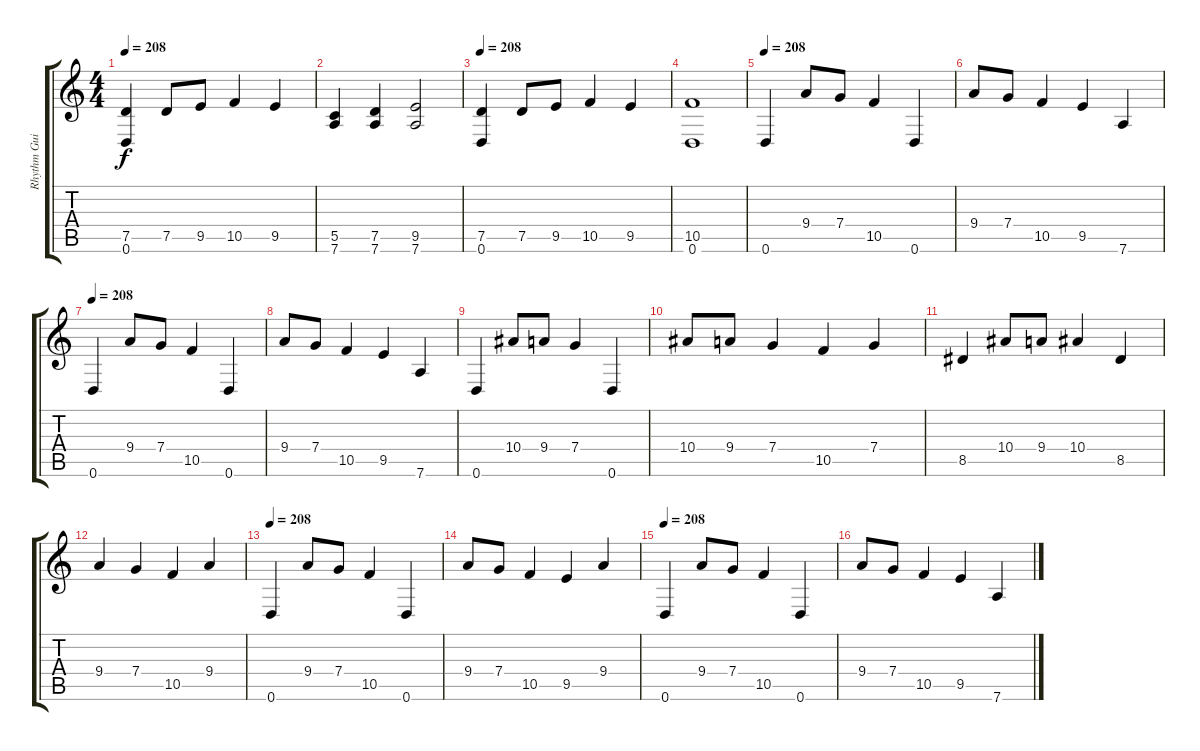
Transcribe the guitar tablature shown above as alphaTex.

\track ("Rhythm Guitar" "Rhythm Gui") {instrument distortionguitar}
\staff {score tabs}
\tuning (D4 A3 F3 C3 G2 D2) {hide}
\ts (4 4)
\tempo 208
\clef g2
\ks c
(7.5 0.6).4{dy f} 7.5.8 9.5.8 10.5.4 9.5.4 |
(5.5 7.6).4 (7.5 7.6).4 (9.5 7.6).2 |
\tempo 208
(7.5 0.6).4 7.5.8 9.5.8 10.5.4 9.5.4 |
(10.5 0.6).1 |
\tempo 208
0.6.4 9.4.8 7.4.8 10.5.4 0.6.4 |
9.4.8 7.4.8 10.5.4 9.5.4 7.6.4 |
\tempo 208
0.6.4 9.4.8 7.4.8 10.5.4 0.6.4 |
9.4.8 7.4.8 10.5.4 9.5.4 7.6.4 |
0.6.4 10.4.8 9.4.8 7.4.4 0.6.4 |
10.4.8 9.4.8 7.4.4 10.5.4 7.4.4 |
8.5.4 10.4.8 9.4.8 10.4.4 8.5.4 |
9.4.4 7.4.4 10.5.4 9.4.4 |
\tempo 208
0.6.4 9.4.8 7.4.8 10.5.4 0.6.4 |
9.4.8 7.4.8 10.5.4 9.5.4 9.4.4 |
\tempo 208
0.6.4 9.4.8 7.4.8 10.5.4 0.6.4 |
9.4.8 7.4.8 10.5.4 9.5.4 7.6.4
